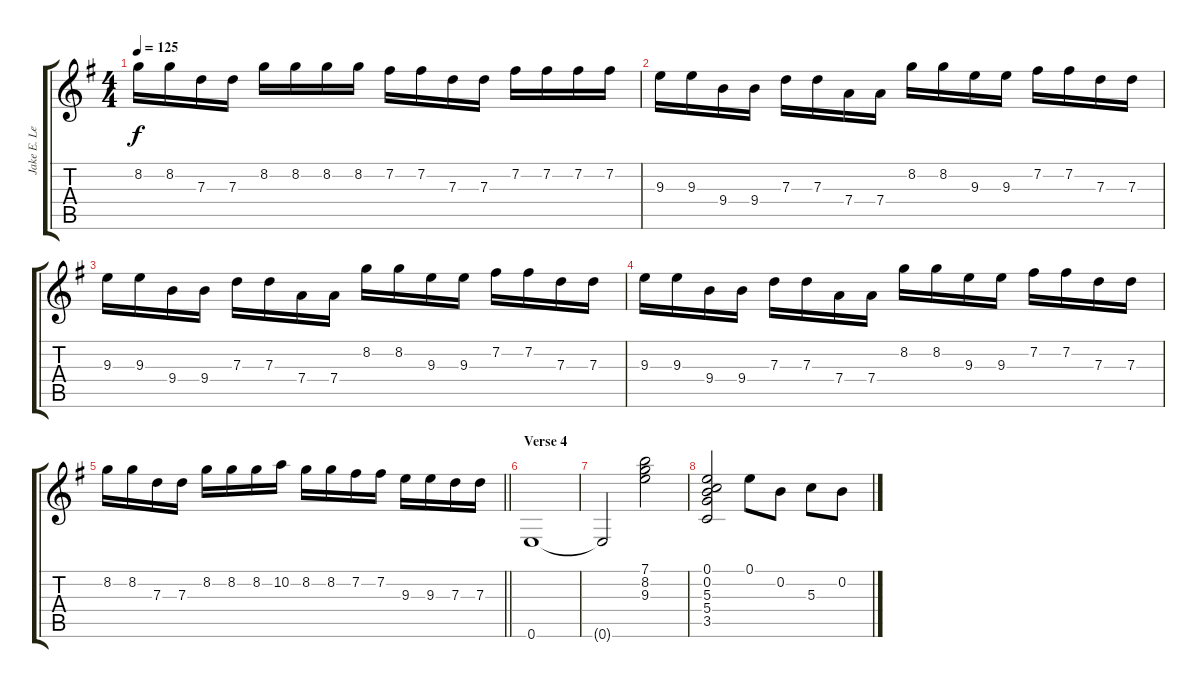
\track ("Jake E. Lee " "Jake E. Le") {instrument distortionguitar}
\staff {score tabs}
\tuning (E4 B3 G3 D3 A2 E2) {hide}
\ts (4 4)
\tempo 125
\clef g2
\ks eminor
8.2.16{dy f} 8.2.16 7.3.16 7.3.16 8.2.16 8.2.16 8.2.16 8.2.16 7.2.16 7.2.16 7.3.16 7.3.16 7.2.16 7.2.16 7.2.16 7.2.16 |
9.3.16 9.3.16 9.4.16 9.4.16 7.3.16 7.3.16 7.4.16 7.4.16 8.2.16 8.2.16 9.3.16 9.3.16 7.2.16 7.2.16 7.3.16 7.3.16 |
9.3.16 9.3.16 9.4.16 9.4.16 7.3.16 7.3.16 7.4.16 7.4.16 8.2.16 8.2.16 9.3.16 9.3.16 7.2.16 7.2.16 7.3.16 7.3.16 |
9.3.16 9.3.16 9.4.16 9.4.16 7.3.16 7.3.16 7.4.16 7.4.16 8.2.16 8.2.16 9.3.16 9.3.16 7.2.16 7.2.16 7.3.16 7.3.16 |
\barLineRight lightlight
8.2.16 8.2.16 7.3.16 7.3.16 8.2.16 8.2.16 8.2.16 10.2.16 8.2.16 8.2.16 7.2.16 7.2.16 9.3.16 9.3.16 7.3.16 7.3.16 |
\section ("" "Verse 4")
0.6.1 |
0.6{t}.2 (7.1 8.2 9.3).2 |
(0.1 0.2 5.3 5.4 3.5).2 0.1.8 0.2.8 5.3.8 0.2.8
